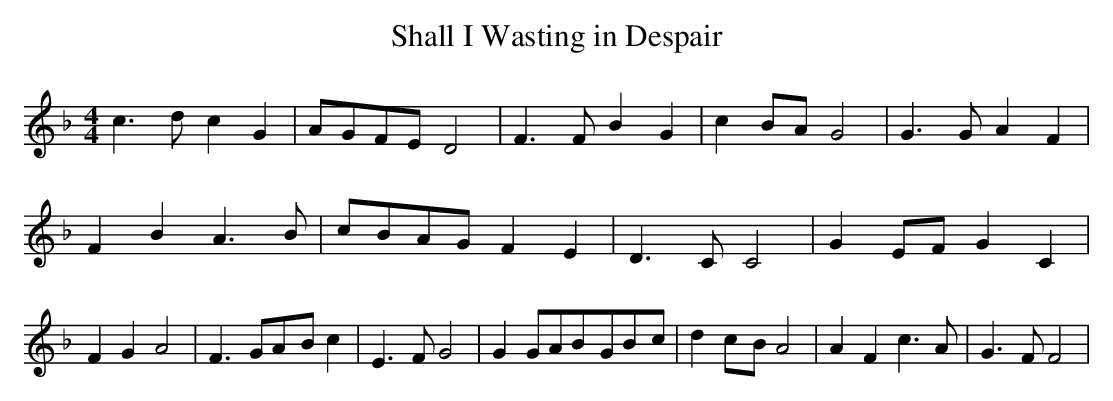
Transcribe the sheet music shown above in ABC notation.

X:1
T:Shall I Wasting in Despair
M:4/4
L:1/8
K:F
 c3 d c2 G2|A-GF-E D4| F3 F B2 G2| c2B-A G4| G3 G A2 F2| F2 B2 A3 B|\
c-BA-G F2 E2| D3 C C4| G2E-F G2 C2| F2 G2 A4| F3 GA-B c2| E3 F G4|\
 G2 GAB-GB-c| d2c-B A4| A2 F2 c3 A| G3 F F4|
